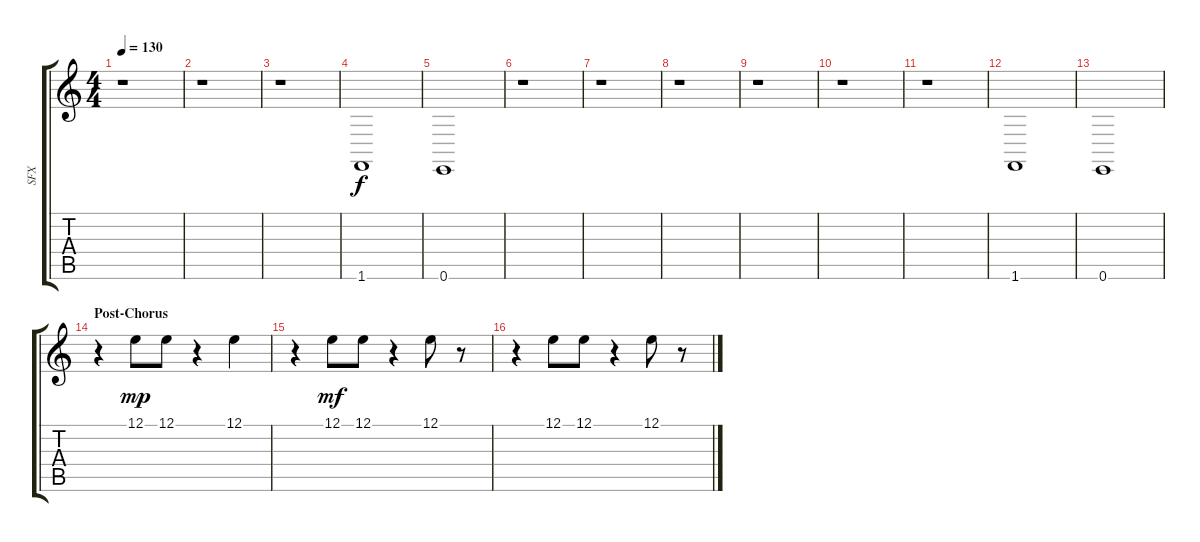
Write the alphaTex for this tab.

\track ("SFX " "SFX ") {instrument marimba}
\staff {score tabs}
\tuning (E4 B3 G3 D3 A2 E2) {hide}
\ts (4 4)
\tempo 130
\clef g2
\ks c
r.1{dy mp} |
r.1 |
r.1{instrument lead1square} |
1.6.1{dy f} |
0.6.1 |
r.1{instrument marimba} |
r.1 |
r.1 |
r.1 |
r.1 |
r.1{instrument lead1square} |
1.6.1 |
0.6.1 |
\section ("" "Post-Chorus")
r.4{instrument marimba} 12.1.8{dy mp} 12.1.8 r.4 12.1.4 |
r.4 12.1.8{dy mf} 12.1.8 r.4 12.1.8 r.8 |
r.4 12.1.8 12.1.8 r.4 12.1.8 r.8
